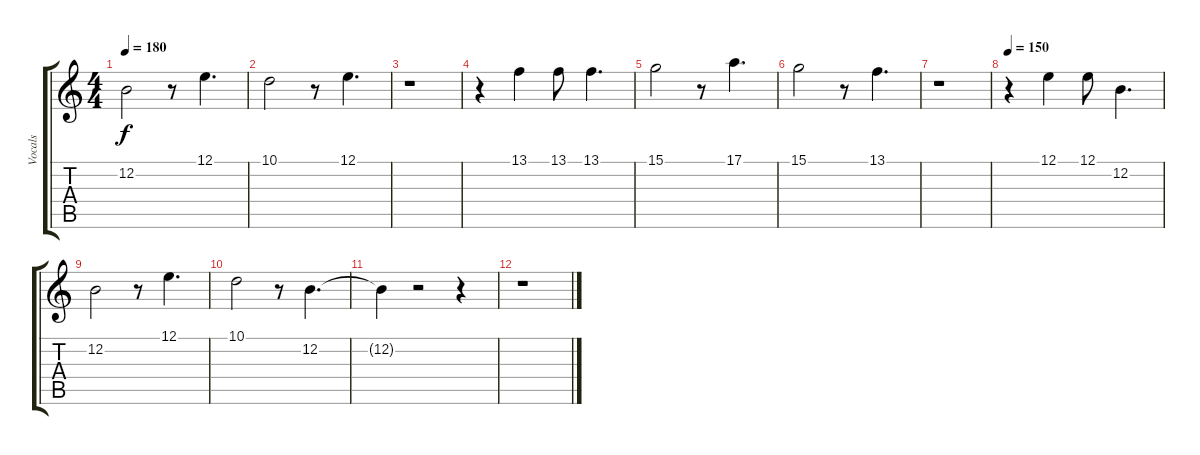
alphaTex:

\track ("Vocals" "Vocals") {instrument lead6voice}
\staff {score tabs}
\tuning (E4 B3 G3 D3 A2 E2) {hide}
\ts (4 4)
\tempo 180
\clef g2
\ks c
12.2.2{dy f} r.8 12.1.4{d} |
10.1.2 r.8 12.1.4{d} |
r.1 |
r.4 13.1.4 13.1.8 13.1.4{d} |
15.1.2 r.8 17.1.4{d} |
15.1.2 r.8 13.1.4{d} |
r.1 |
\tempo 150
r.4 12.1.4 12.1.8 12.2.4{d} |
12.2.2 r.8 12.1.4{d} |
10.1.2 r.8 12.2.4{d} |
12.2{t}.4 r.2 r.4 |
r.1
